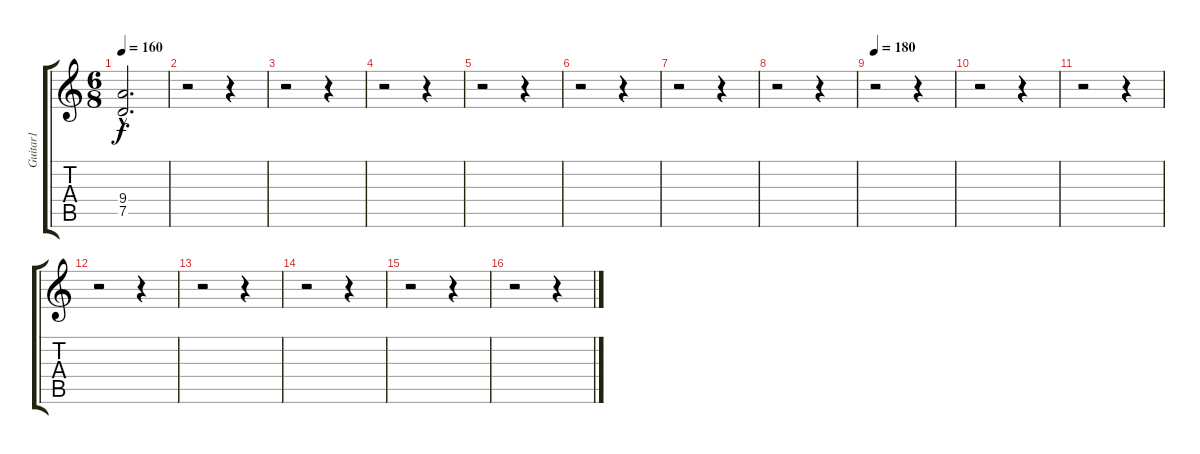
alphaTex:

\track ("Guitar1" "Guitar1") {instrument distortionguitar}
\staff {score tabs}
\tuning (D4 A3 F3 C3 G2 D2) {hide}
\ts (6 8)
\tempo 160
\clef g2
\ks c
(9.4{hac} 7.5{hac}).2{d dy f} |
r.2 r.4 |
r.2 r.4 |
r.2 r.4 |
r.2 r.4 |
r.2 r.4 |
r.2 r.4 |
r.2 r.4 |
\tempo 180
r.2 r.4 |
r.2 r.4 |
r.2 r.4 |
r.2 r.4 |
r.2 r.4 |
r.2 r.4 |
r.2 r.4 |
r.2 r.4
